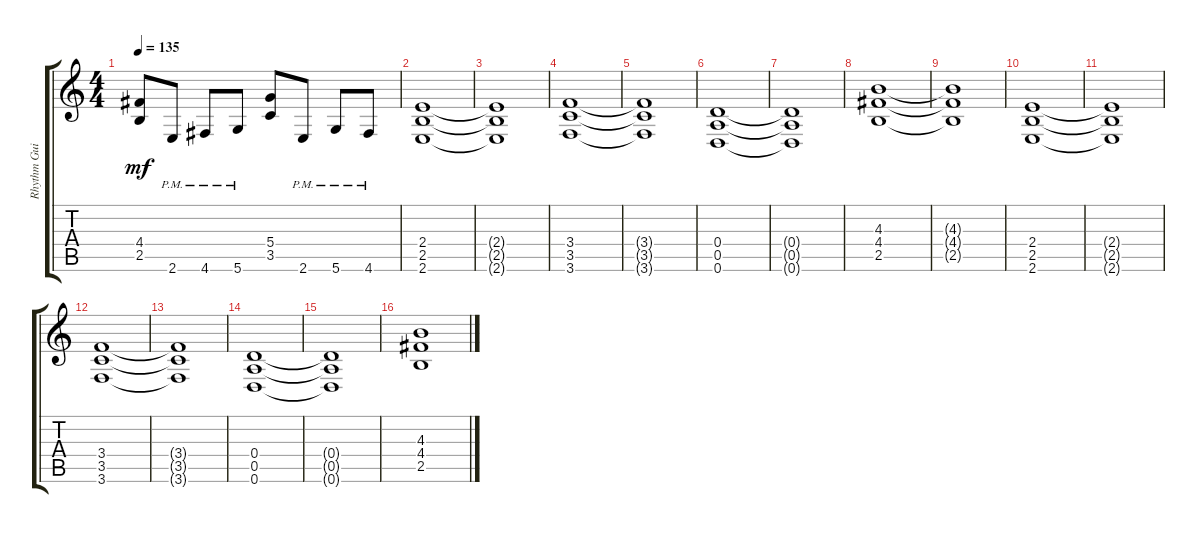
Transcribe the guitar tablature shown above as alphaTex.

\track ("Rhythm Guitar (R)" "Rhythm Gui") {instrument distortionguitar}
\staff {score tabs}
\tuning (E4 B3 G3 D3 A2 D2) {hide}
\ts (4 4)
\tempo 135
\clef g2
\ks c
(4.4 2.5).8{dy mf} 2.6{pm}.8 4.6{pm}.8 5.6{pm}.8 (5.4 3.5).8 2.6{pm}.8 5.6{pm}.8 4.6{pm}.8 |
(2.4 2.5 2.6).1 |
(2.4{t} 2.5{t} 2.6{t}).1 |
(3.4 3.5 3.6).1 |
(3.4{t} 3.5{t} 3.6{t}).1 |
(0.4 0.5 0.6).1 |
(0.4{t} 0.5{t} 0.6{t}).1 |
(4.3 4.4 2.5).1 |
(4.3{t} 4.4{t} 2.5{t}).1 |
(2.4 2.5 2.6).1 |
(2.4{t} 2.5{t} 2.6{t}).1 |
(3.4 3.5 3.6).1 |
(3.4{t} 3.5{t} 3.6{t}).1 |
(0.4 0.5 0.6).1 |
(0.4{t} 0.5{t} 0.6{t}).1 |
(4.3 4.4 2.5).1
